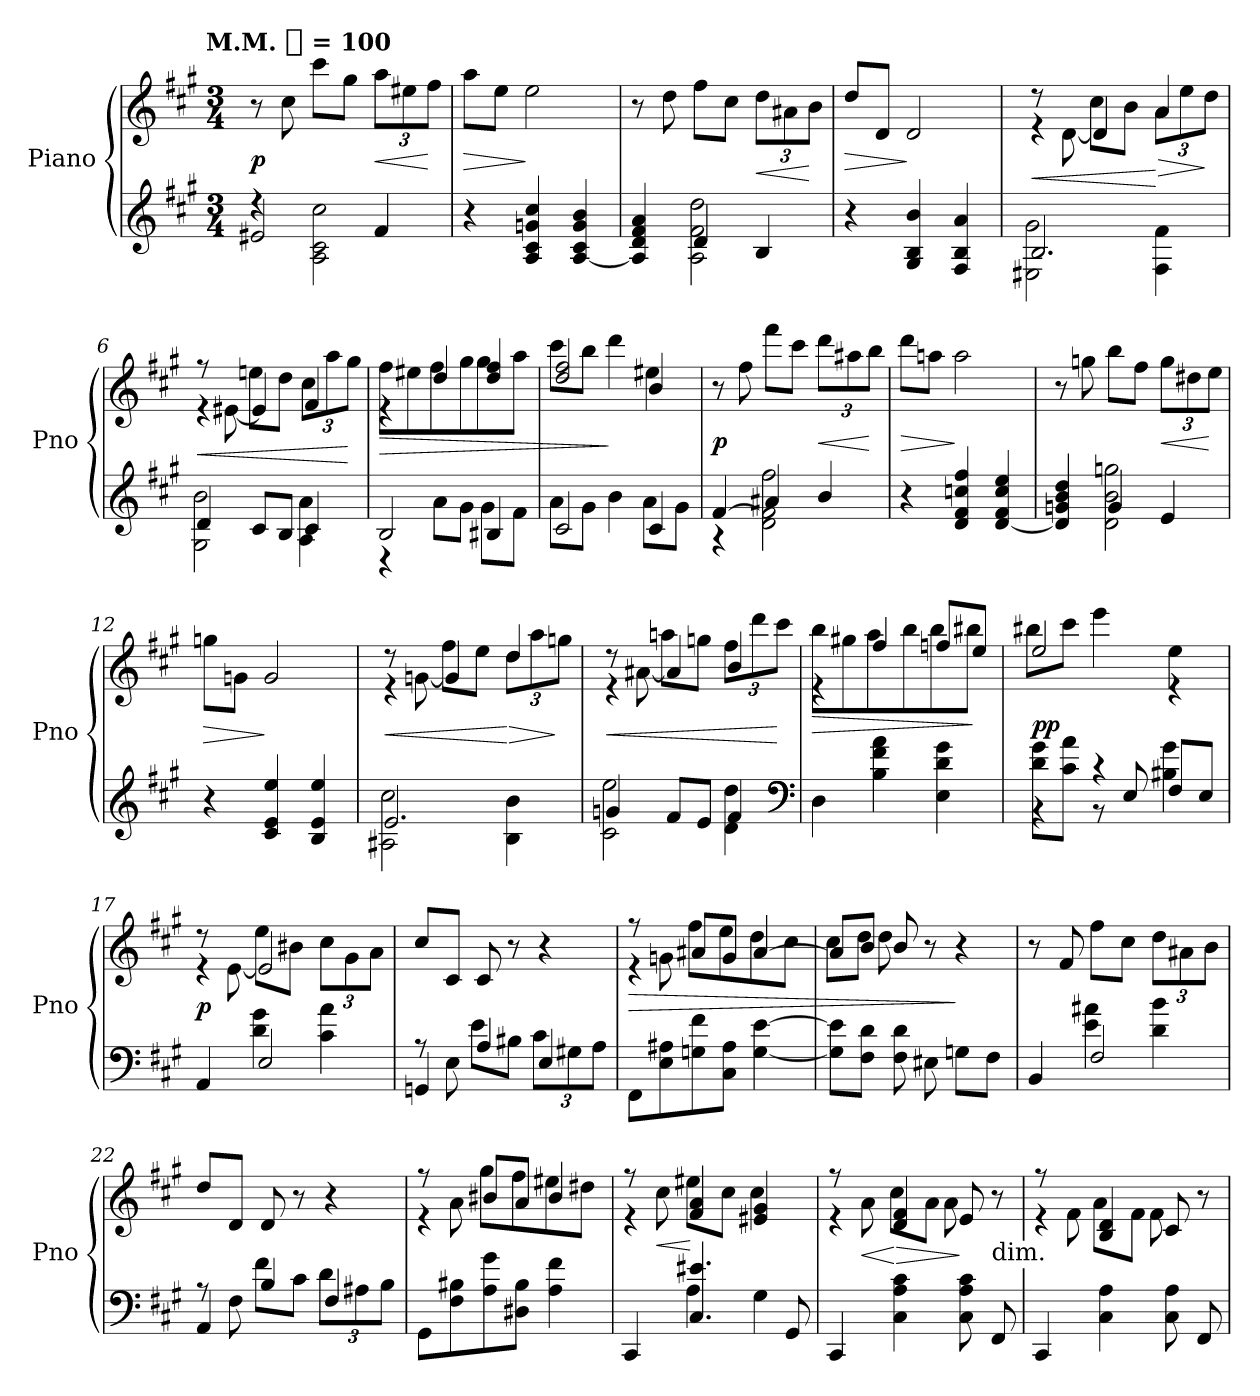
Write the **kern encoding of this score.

**kern	**kern	**dynam
*part1	*part1	*part1
*staff2	*staff1	*staff1/2
*I"Piano	*	*
*I'Pno	*	*
*clefG2	*clefG2	*
*k[f#c#g#]	*k[f#c#g#]	*
*f#:	*f#:	*
!!LO:TX:omd:t=M.M. [quarter] = 100
*M3/4	*M3/4	*
*MM100	*MM100	*
=1	=1	=1
*^	*	*
2e#X	4rdd	8r	p
.	.	8cc#	.
.	2A 2c# 2cc#	8ccc#L	.
.	.	8gg#J	.
4f#	.	12aaL	<
.	.	12ee#X	.
.	.	12ff#J	[
*v	*v	*	*
=2	=2	=2
4r	8aaL	>
.	8eeJ	.
4A 4c# 4gn 4cc#	2ee	]
[4A 4c# 4g 4b	.	.
=3	=3	=3
*^	*	*
4ryy	4A] 4d 4f# 4a	8r	.
.	.	8dd	.
4d	2A 2f# 2dd	8ff#L	.
.	.	8cc#J	.
4B	.	12ddL	<
.	.	12a#X	.
.	.	12bJ	[
*v	*v	*	*
=4	=4	=4
4r	8ddL	>
.	8dJ	.
4G# 4B 4b	2d	]
4F# 4B 4a	.	.
=5	=5	=5
*^	*^	*
2.B	2E#X 2g#	4re	8rdd	<
.	.	.	[8d	.
.	.	4d]	8cc#L	.
.	.	.	8bJ	.
.	4F# 4f#	4a	12aL	[ >
.	.	.	12ee	.
.	.	.	12ddJ	]
=6	=6	=6	=6	=6
4d	2G# 2b	4re	8rff	<
.	.	.	[8e#X	.
8c#L	.	4e#]	8eenL	.
8BJ	.	.	8ddJ	.
4c#	4A 4a	4f#	12cc#L	.
.	.	.	12aa	.
.	.	.	12gg#J	[
=7	=7	=7	=7	=7
2B	4r	4re	8ff#L	>
.	.	.	8ee#X	.
.	8aL	4dd	8ff#	.
.	8g#J	.	8gg#	.
4B#X	8g#L	4dd 4ff#	8gg#	.
.	8f#J	.	8aaJ	.
=8	=8	=8	=8	=8
2c#	8aL	2dd 2ff#	8ccc#L	.
.	8g#J	.	8bbJ	.
.	4b	.	4ddd	]
4c#	8aL	4b	4ee#X	.
.	8g#J	.	.	.
*	*	*v	*v	*
=9	=9	=9	=9
[4f#	4r	8r	p
.	.	8ff#	.
4a#X	2d 2f#] 2ff#	8fff#L	.
.	.	8ccc#J	.
4b	.	12dddL	<
.	.	12aa#X	.
.	.	12bbJ	[
*v	*v	*	*
=10	=10	=10
4r	8dddL	>
.	8aanJ	.
4d 4f# 4ccn 4ff#	2aa	]
[4d 4f# 4cc 4ee	.	.
=11	=11	=11
*^	*	*
4ryy	4d] 4gn 4b 4dd	8r	.
.	.	8ggn	.
4g	2d 2b 2ggn	8bbL	.
.	.	8ff#J	.
4e	.	12ggL	<
.	.	12dd#X	.
.	.	12eeJ	[
*v	*v	*	*
=12	=12	=12
4r	8ggnL	>
.	8gnJ	.
4c# 4e 4ee	2g	]
4B 4e 4ee	.	.
=13	=13	=13
*^	*^	*
2.e	2A#X 2cc#	4re	8rdd	<
.	.	.	[8gn	.
.	.	4g]	8ff#L	.
.	.	.	8eeJ	.
.	4B 4b	4dd	12ddL	[ >
.	.	.	12aa	.
.	.	.	12ggnJ	]
=14	=14	=14	=14	=14
4gn	2c# 2ee	4re	8rdd	<
.	.	.	[8a#X	.
8f#L	.	4a#]	8aanL	.
8eJ	.	.	8ggnJ	.
4f#	4d 4dd	4b	12ff#L	.
.	.	.	12ddd	.
.	.	.	12ccc#J	[
*v	*v	*	*	*
*clefF4	*	*	*
=15	=15	=15	=15
4D	4re	8bbL	>
.	.	8gg#X	.
4B 4f# 4a	4ff#	8aa	.
.	.	8bb	.
4E 4d 4g#	8ffnL	8bb	.
.	8eeJ	8bb#XJ	]
=16	=16	=16	=16
*^	*	*	*
4rBB	8d 8g#L	2ee	8bb#XL	pp
.	8c# 8aJ	.	8ccc#J	.
8rBB	4rc	.	4eee	.
8E	.	.	.	.
8F#L	4B#X 4g#	4re	4ee	.
8EJ	.	.	.	.
=17	=17	=17	=17	=17
4ryy	4AA	4re	8rdd	p
.	.	.	[8e	.
2E	4d 4g#	2e]	8eeL	.
.	.	.	8b#XJ	.
.	4c# 4a	.	12cc#L	.
.	.	.	12g#	.
.	.	.	12aJ	.
*	*	*v	*v	*
=18	=18	=18	=18
4GGn	8rA	8cc#L	.
.	8E	8c#J	.
4A	8eL	8c#	.
.	8B#XJ	8r	.
4E	12c#L	4r	.
.	12G#X	.	.
.	12AJ	.	.
*v	*v	*	*
=19	=19	=19
*	*^	*
8FF#L	4re	8rff	>
8E 8A#X	.	8gn	.
8Gn 8f#	8a#XL	8ff#L	.
8C# 8A#J	8gJ	8ee	.
[4G [4e	[4a#	8dd	.
.	.	8cc#J	.
=20	=20	=20	=20
8G] 8e]L	8a#L]	8cc#L	.
8F# 8dJ	8bJ	8ddJ	.
8F# 8d	8b	8dd	.
8E#X	8ryy	8r	.
8GnL	4ryy	4r	]
8F#J	.	.	.
*	*v	*v	*
=21	=21	=21
*^	*	*
4ryy	4BB	8r	.
.	.	8f#	.
2F#	4e 4a#X	8ff#L	.
.	.	8cc#J	.
.	4d 4b	12ddL	.
.	.	12a#X	.
.	.	12bJ	.
=22	=22	=22	=22
4AA	8rA	8ddL	.
.	8F#	8dJ	.
4B	8f#L	8d	.
.	8c#J	8r	.
4F#	12dL	4r	.
.	12A#X	.	.
.	12BJ	.	.
*v	*v	*	*
=23	=23	=23
*	*^	*
8GG#L	4re	8rff	.
8F# 8B#X	.	8a	.
8A 8g#	8b#XL	8gg#L	.
8D#X 8B#J	8aJ	8ff#	.
4A 4f#	4b#	8ee#X	.
.	.	8dd#XJ	.
=24	=24	=24	=24
*^	*	*	*
4ryy	4CC#	4re	8rff	.
.	.	.	8cc#	<
4.C# 4.e#X	4A	4f# 4a	8ee#XL	[
.	.	.	8cc#J	.
.	4G#	4e#X 4g#	4cc#	.
8GG#	.	.	.	.
*v	*v	*	*	*
=25	=25	=25	=25
4CC#	4re	8rff	.
.	.	8a	<
4C# 4A 4c#	4d 4f#	8cc#L	[ >
.	.	8aJ	.
8C# 8A 8c#	8e	8a	]
!	!LO:TX:c:t=dim.	!	!
8FF#	8ryy	8r	.
=26	=26	=26	=26
4CC#	4re	8rff	.
.	.	8f#	.
4C# 4A	4B 4d	8aL	.
.	.	8f#J	.
8C# 8A	8c#	8f#	.
8FF#	8ryy	8r	.
*	*v	*v	*
=	=	=
*-	*-	*-
